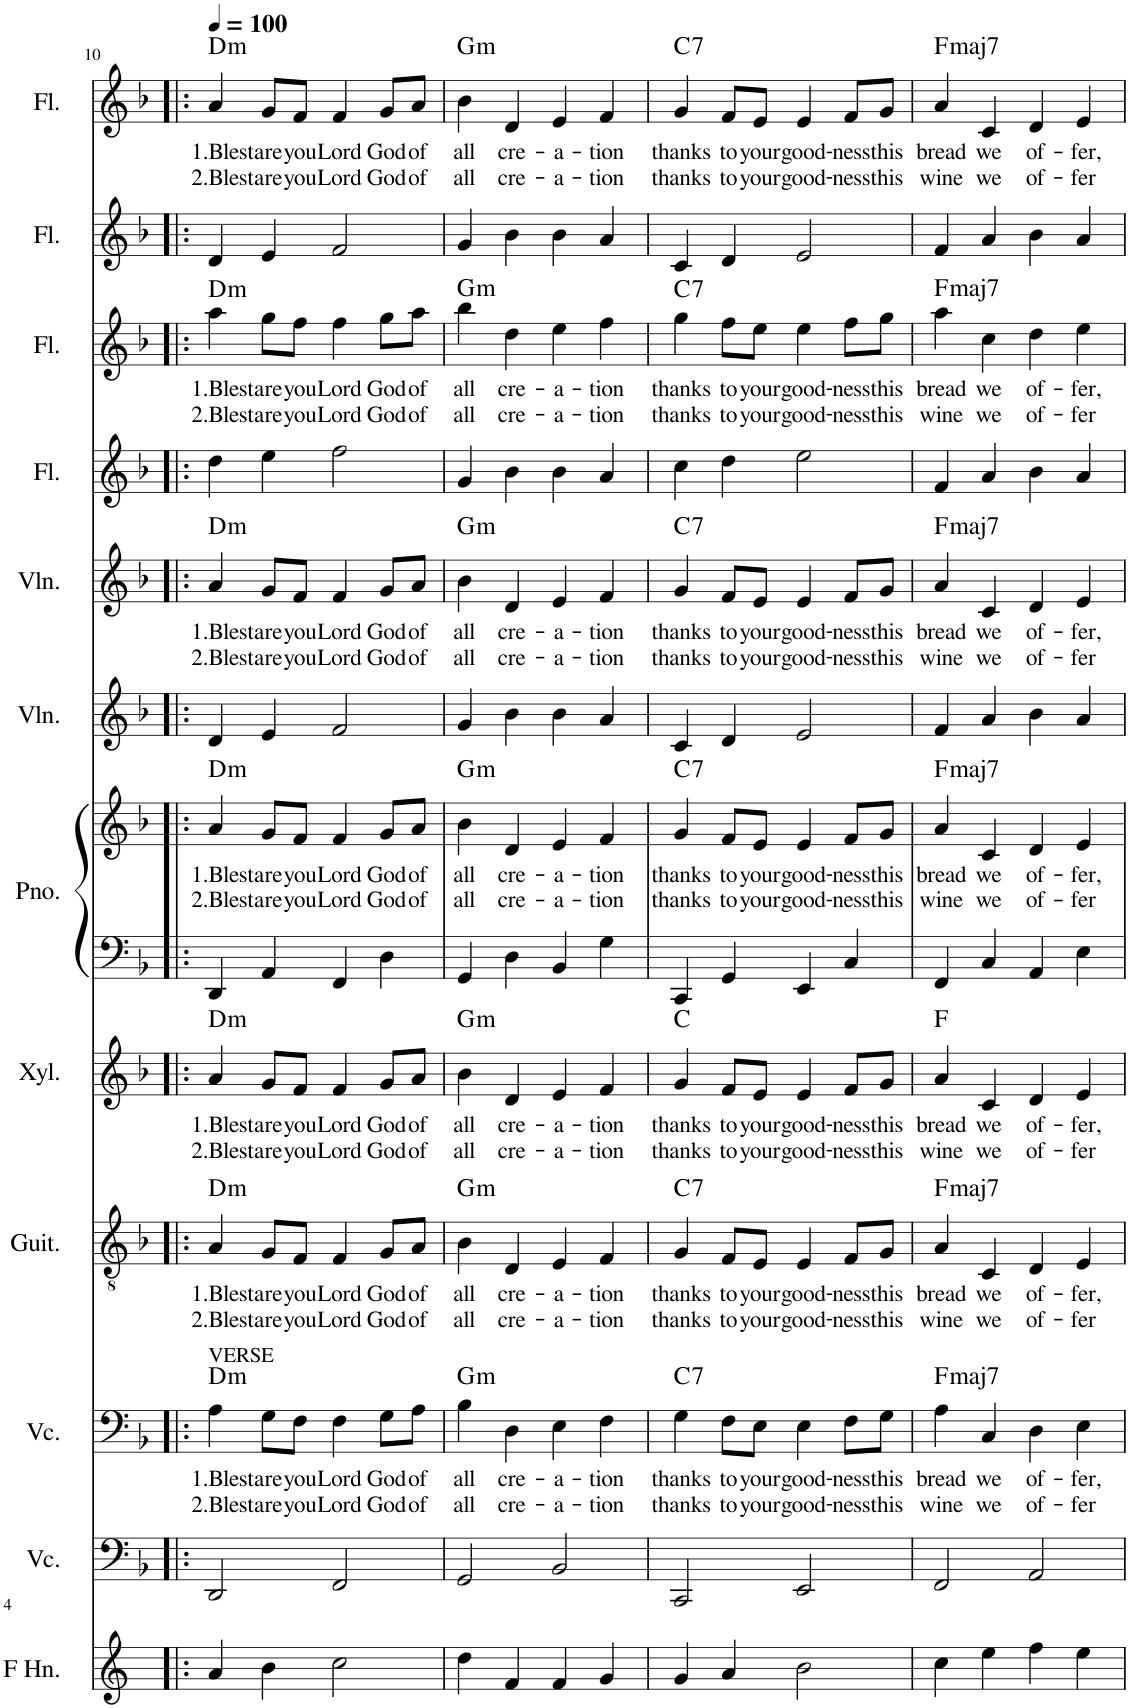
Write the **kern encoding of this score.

**kern	**kern	**kern	**text	**text	**harte	**kern	**text	**text	**harte	**kern	**text	**text	**harte	**kern	**kern	**text	**text	**harte	**kern	**kern	**text	**text	**harte	**kern	**kern	**text	**text	**kern	**kern	**text	**text	**harte
*part12	*part11	*part10	*part10	*part10	*part10	*part9	*part9	*part9	*part9	*part8	*part8	*part8	*part8	*part7	*part7	*part7	*part7	*part7	*part6	*part5	*part5	*part5	*part5	*part4	*part3	*part3	*part3	*part2	*part1	*part1	*part1	*part1
*staff13	*staff12	*staff11	*staff11	*staff11	*	*staff10	*staff10	*staff10	*	*staff9	*staff9	*staff9	*	*staff8	*staff7	*staff7	*staff7	*	*staff6	*staff5	*staff5	*staff5	*	*staff4	*staff3	*staff3	*staff3	*staff2	*staff1	*staff1	*staff1	*
*I"Horn in F	*I"Violoncello	*I"Violoncello	*	*	*	*I"Acoustic Guitar	*	*	*	*I"Xylophone	*	*	*	*I"Piano	*	*	*	*	*I"Violin	*I"Violin	*	*	*	*I"Flute	*I"Flute	*	*	*I"Flute	*I"Flute	*	*	*
*	*I'Vc.	*I'Vc.	*	*	*	*I'Guit.	*	*	*	*I'Xyl.	*	*	*	*I'Pno.	*	*	*	*	*I'Vln.	*I'Vln.	*	*	*	*I'Fl.	*I'Fl.	*	*	*I'Fl.	*I'Fl.	*	*	*
!!LO:PB:g=z
*clefG2	*clefF4	*clefF4	*	*	*	*clefGv2	*	*	*	*clefG2	*	*	*	*clefF4	*clefG2	*	*	*	*clefG2	*clefG2	*	*	*	*clefG2	*clefG2	*	*	*clefG2	*clefG2	*	*	*
*Trd4c7	*	*	*	*	*	*	*	*	*	*Trd-7c-12	*	*	*	*	*	*	*	*	*	*	*	*	*	*	*	*	*	*	*	*	*	*
*k[]	*k[b-]	*k[b-]	*	*	*	*k[b-]	*	*	*	*k[b-]	*	*	*	*k[b-]	*k[b-]	*	*	*	*k[b-]	*k[b-]	*	*	*	*k[b-]	*k[b-]	*	*	*k[b-]	*k[b-]	*	*	*
*M4/4	*M4/4	*M4/4	*	*	*	*M4/4	*	*	*	*M4/4	*	*	*	*M4/4	*M4/4	*	*	*	*M4/4	*M4/4	*	*	*	*M4/4	*M4/4	*	*	*M4/4	*M4/4	*	*	*
*MM100	*MM100	*MM100	*	*	*	*MM100	*	*	*	*MM100	*	*	*	*MM100	*MM100	*	*	*	*MM100	*MM100	*	*	*	*MM100	*MM100	*	*	*MM100	*MM100	*	*	*
=10!|:	=10!|:	=10!|:	=10!|:	=10!|:	=10!|:	=10!|:	=10!|:	=10!|:	=10!|:	=10!|:	=10!|:	=10!|:	=10!|:	=10!|:	=10!|:	=10!|:	=10!|:	=10!|:	=10!|:	=10!|:	=10!|:	=10!|:	=10!|:	=10!|:	=10!|:	=10!|:	=10!|:	=10!|:	=10!|:	=10!|:	=10!|:	=10!|:
!	!	!LO:TX:a:t=VERSE	!	!	!	!	!	!	!	!	!	!	!	!	!	!	!	!	!	!	!	!	!	!	!	!	!	!	!	!	!	!
!	!	!	!LO:LY:b	!LO:LY:b	!LO:H:kt=m	!	!LO:LY:b	!LO:LY:b	!LO:H:kt=m	!	!LO:LY:b	!LO:LY:b	!LO:H:kt=m	!	!	!LO:LY:b	!LO:LY:b	!LO:H:kt=m	!	!	!LO:LY:b	!LO:LY:b	!LO:H:kt=m	!	!	!LO:LY:b	!LO:LY:b	!	!	!LO:LY:b	!LO:LY:b	!LO:H:kt=m
4a/	2DD/	4A\	1.Blest	2.Blest	D:min	4A/	1.Blest	2.Blest	D:min	4a/	1.Blest	2.Blest	D:min	4DD/	4a/	1.Blest	2.Blest	D:min	4d/	4a/	1.Blest	2.Blest	D:min	4dd\	4aa\	1.Blest	2.Blest	4d/	4a/	1.Blest	2.Blest	D:min
!	!	!	!LO:LY:b	!LO:LY:b	!	!	!LO:LY:b	!LO:LY:b	!	!	!LO:LY:b	!LO:LY:b	!	!	!	!LO:LY:b	!LO:LY:b	!	!	!	!LO:LY:b	!LO:LY:b	!	!	!	!LO:LY:b	!LO:LY:b	!	!	!LO:LY:b	!LO:LY:b	!
4b\	.	8G\L	are	are	.	8G/L	are	are	.	8g/L	are	are	.	4AA/	8g/L	are	are	.	4e/	8g/L	are	are	.	4ee\	8gg\L	are	are	4e/	8g/L	are	are	.
!	!	!	!LO:LY:b	!LO:LY:b	!	!	!LO:LY:b	!LO:LY:b	!	!	!LO:LY:b	!LO:LY:b	!	!	!	!LO:LY:b	!LO:LY:b	!	!	!	!LO:LY:b	!LO:LY:b	!	!	!	!LO:LY:b	!LO:LY:b	!	!	!LO:LY:b	!LO:LY:b	!
.	.	8F\J	you	you	.	8F/J	you	you	.	8f/J	you	you	.	.	8f/J	you	you	.	.	8f/J	you	you	.	.	8ff\J	you	you	.	8f/J	you	you	.
!	!	!	!LO:LY:b	!LO:LY:b	!	!	!LO:LY:b	!LO:LY:b	!	!	!LO:LY:b	!LO:LY:b	!	!	!	!LO:LY:b	!LO:LY:b	!	!	!	!LO:LY:b	!LO:LY:b	!	!	!	!LO:LY:b	!LO:LY:b	!	!	!LO:LY:b	!LO:LY:b	!
2cc\	2FF/	4F\	Lord	Lord	.	4F/	Lord	Lord	.	4f/	Lord	Lord	.	4FF/	4f/	Lord	Lord	.	2f/	4f/	Lord	Lord	.	2ff\	4ff\	Lord	Lord	2f/	4f/	Lord	Lord	.
!	!	!	!LO:LY:b	!LO:LY:b	!	!	!LO:LY:b	!LO:LY:b	!	!	!LO:LY:b	!LO:LY:b	!	!	!	!LO:LY:b	!LO:LY:b	!	!	!	!LO:LY:b	!LO:LY:b	!	!	!	!LO:LY:b	!LO:LY:b	!	!	!LO:LY:b	!LO:LY:b	!
.	.	8G\L	God	God	.	8G/L	God	God	.	8g/L	God	God	.	4D\	8g/L	God	God	.	.	8g/L	God	God	.	.	8gg\L	God	God	.	8g/L	God	God	.
!	!	!	!LO:LY:b	!LO:LY:b	!	!	!LO:LY:b	!LO:LY:b	!	!	!LO:LY:b	!LO:LY:b	!	!	!	!LO:LY:b	!LO:LY:b	!	!	!	!LO:LY:b	!LO:LY:b	!	!	!	!LO:LY:b	!LO:LY:b	!	!	!LO:LY:b	!LO:LY:b	!
.	.	8A\J	of	of	.	8A/J	of	of	.	8a/J	of	of	.	.	8a/J	of	of	.	.	8a/J	of	of	.	.	8aa\J	of	of	.	8a/J	of	of	.
=11	=11	=11	=11	=11	=11	=11	=11	=11	=11	=11	=11	=11	=11	=11	=11	=11	=11	=11	=11	=11	=11	=11	=11	=11	=11	=11	=11	=11	=11	=11	=11	=11
!	!	!	!LO:LY:b	!LO:LY:b	!LO:H:kt=m	!	!LO:LY:b	!LO:LY:b	!LO:H:kt=m	!	!LO:LY:b	!LO:LY:b	!LO:H:kt=m	!	!	!LO:LY:b	!LO:LY:b	!LO:H:kt=m	!	!	!LO:LY:b	!LO:LY:b	!LO:H:kt=m	!	!	!LO:LY:b	!LO:LY:b	!	!	!LO:LY:b	!LO:LY:b	!LO:H:kt=m
4dd\	2GG/	4B-\	all	all	G:min	4B-\	all	all	G:min	4b-\	all	all	G:min	4GG/	4b-\	all	all	G:min	4g/	4b-\	all	all	G:min	4g/	4bb-\	all	all	4g/	4b-\	all	all	G:min
!	!	!	!LO:LY:b	!LO:LY:b	!	!	!LO:LY:b	!LO:LY:b	!	!	!LO:LY:b	!LO:LY:b	!	!	!	!LO:LY:b	!LO:LY:b	!	!	!	!LO:LY:b	!LO:LY:b	!	!	!	!LO:LY:b	!LO:LY:b	!	!	!LO:LY:b	!LO:LY:b	!
4f/	.	4D\	cre-	cre-	.	4D/	cre-	cre-	.	4d/	cre-	cre-	.	4D\	4d/	cre-	cre-	.	4b-\	4d/	cre-	cre-	.	4b-\	4dd\	cre-	cre-	4b-\	4d/	cre-	cre-	.
!	!	!	!LO:LY:b	!LO:LY:b	!	!	!LO:LY:b	!LO:LY:b	!	!	!LO:LY:b	!LO:LY:b	!	!	!	!LO:LY:b	!LO:LY:b	!	!	!	!LO:LY:b	!LO:LY:b	!	!	!	!LO:LY:b	!LO:LY:b	!	!	!LO:LY:b	!LO:LY:b	!
4f/	2BB-/	4E\	-a-	-a-	.	4E/	-a-	-a-	.	4e/	-a-	-a-	.	4BB-/	4e/	-a-	-a-	.	4b-\	4e/	-a-	-a-	.	4b-\	4ee\	-a-	-a-	4b-\	4e/	-a-	-a-	.
!	!	!	!LO:LY:b	!LO:LY:b	!	!	!LO:LY:b	!LO:LY:b	!	!	!LO:LY:b	!LO:LY:b	!	!	!	!LO:LY:b	!LO:LY:b	!	!	!	!LO:LY:b	!LO:LY:b	!	!	!	!LO:LY:b	!LO:LY:b	!	!	!LO:LY:b	!LO:LY:b	!
4g/	.	4F\	-tion	-tion	.	4F/	-tion	-tion	.	4f/	-tion	-tion	.	4G\	4f/	-tion	-tion	.	4a/	4f/	-tion	-tion	.	4a/	4ff\	-tion	-tion	4a/	4f/	-tion	-tion	.
=12	=12	=12	=12	=12	=12	=12	=12	=12	=12	=12	=12	=12	=12	=12	=12	=12	=12	=12	=12	=12	=12	=12	=12	=12	=12	=12	=12	=12	=12	=12	=12	=12
!	!	!	!LO:LY:b	!LO:LY:b	!LO:H:kt=7	!	!LO:LY:b	!LO:LY:b	!LO:H:kt=7	!	!LO:LY:b	!LO:LY:b	!	!	!	!LO:LY:b	!LO:LY:b	!LO:H:kt=7	!	!	!LO:LY:b	!LO:LY:b	!LO:H:kt=7	!	!	!LO:LY:b	!LO:LY:b	!	!	!LO:LY:b	!LO:LY:b	!LO:H:kt=7
4g/	2CC/	4G\	thanks	thanks	C:7	4G/	thanks	thanks	C:7	4g/	thanks	thanks	C:maj	4CC/	4g/	thanks	thanks	C:7	4c/	4g/	thanks	thanks	C:7	4cc\	4gg\	thanks	thanks	4c/	4g/	thanks	thanks	C:7
!	!	!	!LO:LY:b	!LO:LY:b	!	!	!LO:LY:b	!LO:LY:b	!	!	!LO:LY:b	!LO:LY:b	!	!	!	!LO:LY:b	!LO:LY:b	!	!	!	!LO:LY:b	!LO:LY:b	!	!	!	!LO:LY:b	!LO:LY:b	!	!	!LO:LY:b	!LO:LY:b	!
4a/	.	8F\L	to	to	.	8F/L	to	to	.	8f/L	to	to	.	4GG/	8f/L	to	to	.	4d/	8f/L	to	to	.	4dd\	8ff\L	to	to	4d/	8f/L	to	to	.
!	!	!	!LO:LY:b	!LO:LY:b	!	!	!LO:LY:b	!LO:LY:b	!	!	!LO:LY:b	!LO:LY:b	!	!	!	!LO:LY:b	!LO:LY:b	!	!	!	!LO:LY:b	!LO:LY:b	!	!	!	!LO:LY:b	!LO:LY:b	!	!	!LO:LY:b	!LO:LY:b	!
.	.	8E\J	your	your	.	8E/J	your	your	.	8e/J	your	your	.	.	8e/J	your	your	.	.	8e/J	your	your	.	.	8ee\J	your	your	.	8e/J	your	your	.
!	!	!	!LO:LY:b	!LO:LY:b	!	!	!LO:LY:b	!LO:LY:b	!	!	!LO:LY:b	!LO:LY:b	!	!	!	!LO:LY:b	!LO:LY:b	!	!	!	!LO:LY:b	!LO:LY:b	!	!	!	!LO:LY:b	!LO:LY:b	!	!	!LO:LY:b	!LO:LY:b	!
2b\	2EE/	4E\	good-	good-	.	4E/	good-	good-	.	4e/	good-	good-	.	4EE/	4e/	good-	good-	.	2e/	4e/	good-	good-	.	2ee\	4ee\	good-	good-	2e/	4e/	good-	good-	.
!	!	!	!LO:LY:b	!LO:LY:b	!	!	!LO:LY:b	!LO:LY:b	!	!	!LO:LY:b	!LO:LY:b	!	!	!	!LO:LY:b	!LO:LY:b	!	!	!	!LO:LY:b	!LO:LY:b	!	!	!	!LO:LY:b	!LO:LY:b	!	!	!LO:LY:b	!LO:LY:b	!
.	.	8F\L	-ness	-ness	.	8F/L	-ness	-ness	.	8f/L	-ness	-ness	.	4C/	8f/L	-ness	-ness	.	.	8f/L	-ness	-ness	.	.	8ff\L	-ness	-ness	.	8f/L	-ness	-ness	.
!	!	!	!LO:LY:b	!LO:LY:b	!	!	!LO:LY:b	!LO:LY:b	!	!	!LO:LY:b	!LO:LY:b	!	!	!	!LO:LY:b	!LO:LY:b	!	!	!	!LO:LY:b	!LO:LY:b	!	!	!	!LO:LY:b	!LO:LY:b	!	!	!LO:LY:b	!LO:LY:b	!
.	.	8G\J	this	this	.	8G/J	this	this	.	8g/J	this	this	.	.	8g/J	this	this	.	.	8g/J	this	this	.	.	8gg\J	this	this	.	8g/J	this	this	.
=13	=13	=13	=13	=13	=13	=13	=13	=13	=13	=13	=13	=13	=13	=13	=13	=13	=13	=13	=13	=13	=13	=13	=13	=13	=13	=13	=13	=13	=13	=13	=13	=13
!	!	!	!LO:LY:b	!LO:LY:b	!LO:H:kt=maj7	!	!LO:LY:b	!LO:LY:b	!LO:H:kt=maj7	!	!LO:LY:b	!LO:LY:b	!	!	!	!LO:LY:b	!LO:LY:b	!LO:H:kt=maj7	!	!	!LO:LY:b	!LO:LY:b	!LO:H:kt=maj7	!	!	!LO:LY:b	!LO:LY:b	!	!	!LO:LY:b	!LO:LY:b	!LO:H:kt=maj7
4cc\	2FF/	4A\	bread	wine	F:maj7	4A/	bread	wine	F:maj7	4a/	bread	wine	F:maj	4FF/	4a/	bread	wine	F:maj7	4f/	4a/	bread	wine	F:maj7	4f/	4aa\	bread	wine	4f/	4a/	bread	wine	F:maj7
!	!	!	!LO:LY:b	!LO:LY:b	!	!	!LO:LY:b	!LO:LY:b	!	!	!LO:LY:b	!LO:LY:b	!	!	!	!LO:LY:b	!LO:LY:b	!	!	!	!LO:LY:b	!LO:LY:b	!	!	!	!LO:LY:b	!LO:LY:b	!	!	!LO:LY:b	!LO:LY:b	!
4ee\	.	4C/	we	we	.	4C/	we	we	.	4c/	we	we	.	4C/	4c/	we	we	.	4a/	4c/	we	we	.	4a/	4cc\	we	we	4a/	4c/	we	we	.
!	!	!	!LO:LY:b	!LO:LY:b	!	!	!LO:LY:b	!LO:LY:b	!	!	!LO:LY:b	!LO:LY:b	!	!	!	!LO:LY:b	!LO:LY:b	!	!	!	!LO:LY:b	!LO:LY:b	!	!	!	!LO:LY:b	!LO:LY:b	!	!	!LO:LY:b	!LO:LY:b	!
4ff\	2AA/	4D\	of-	of-	.	4D/	of-	of-	.	4d/	of-	of-	.	4AA/	4d/	of-	of-	.	4b-\	4d/	of-	of-	.	4b-\	4dd\	of-	of-	4b-\	4d/	of-	of-	.
!	!	!	!LO:LY:b	!LO:LY:b	!	!	!LO:LY:b	!LO:LY:b	!	!	!LO:LY:b	!LO:LY:b	!	!	!	!LO:LY:b	!LO:LY:b	!	!	!	!LO:LY:b	!LO:LY:b	!	!	!	!LO:LY:b	!LO:LY:b	!	!	!LO:LY:b	!LO:LY:b	!
4ee\	.	4E\	-fer,	-fer	.	4E/	-fer,	-fer	.	4e/	-fer,	-fer	.	4E\	4e/	-fer,	-fer	.	4a/	4e/	-fer,	-fer	.	4a/	4ee\	-fer,	-fer	4a/	4e/	-fer,	-fer	.
=	=	=	=	=	=	=	=	=	=	=	=	=	=	=	=	=	=	=	=	=	=	=	=	=	=	=	=	=	=	=	=	=
*-	*-	*-	*-	*-	*-	*-	*-	*-	*-	*-	*-	*-	*-	*-	*-	*-	*-	*-	*-	*-	*-	*-	*-	*-	*-	*-	*-	*-	*-	*-	*-	*-
